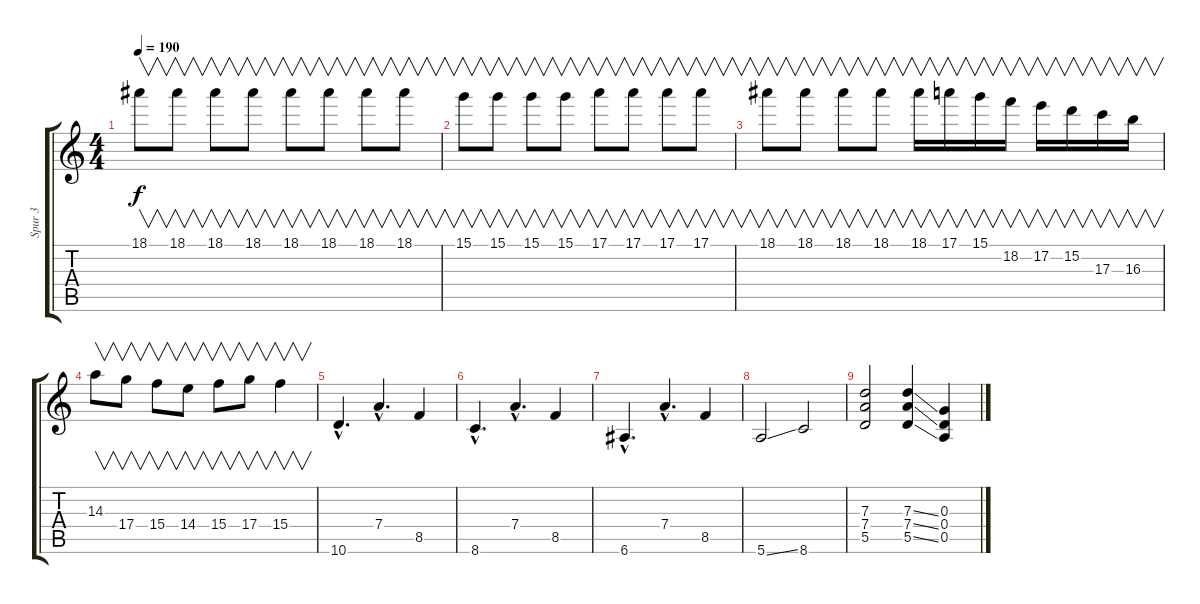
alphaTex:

\track ("Spur 3" "Spur 3") {instrument overdrivenguitar}
\staff {score tabs}
\tuning (E4 B3 G3 D3 A2 E2) {hide}
\ts (4 4)
\tempo 190
\clef g2
\ks c
18.1.8{v dy f} 18.1.8{v} 18.1.8{v} 18.1.8{v} 18.1.8{v} 18.1.8{v} 18.1.8{v} 18.1.8{v} |
15.1.8{v} 15.1.8{v} 15.1.8{v} 15.1.8{v} 17.1.8{v} 17.1.8{v} 17.1.8{v} 17.1.8{v} |
18.1.8{v} 18.1.8{v} 18.1.8{v} 18.1.8{v} 18.1.16{v} 17.1.16{v} 15.1.16{v} 18.2.16{v} 17.2.16{v} 15.2.16{v} 17.3.16{v} 16.3.16{v} |
14.3.8{v} 17.4.8{v} 15.4.8{v} 14.4.8{v} 15.4.8{v} 17.4.8{v} 15.4.4{v} |
10.6{hac}.4{d} 7.4{hac}.4{d} 8.5.4 |
8.6{hac}.4{d} 7.4{hac}.4{d} 8.5.4 |
6.6{hac}.4{d} 7.4{hac}.4{d} 8.5.4 |
5.6{ss}.2 8.6.2 |
(7.3 7.4 5.5).2 (7.3{ss} 7.4{ss} 5.5{ss}).4 (0.3 0.4 0.5).4
